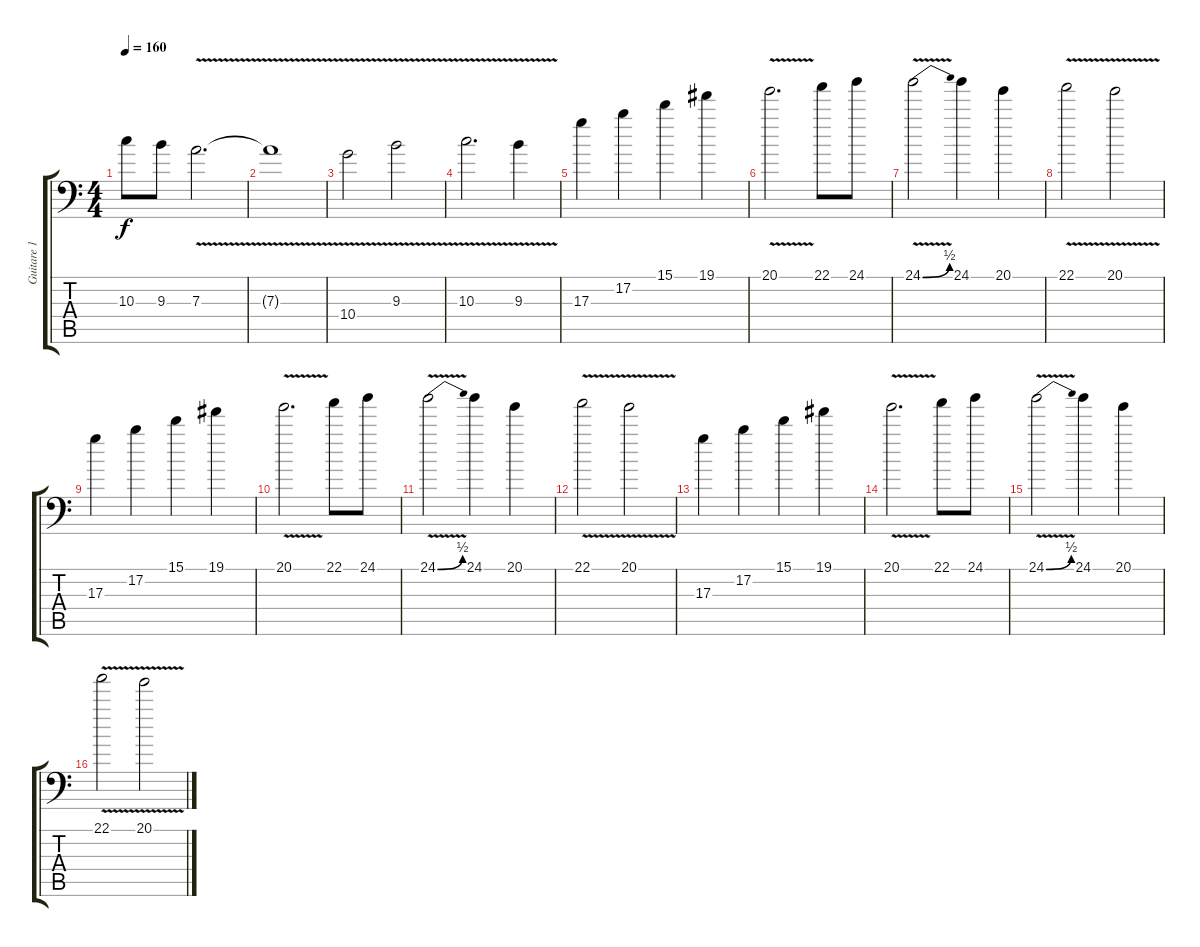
\track ("Guitare 1" "Guitare 1") {instrument distortionguitar}
\staff {score tabs}
\tuning (B3 Gb3 D3 A2 E2 A1) {hide}
\ts (4 4)
\tempo 160
\clef f4
\ks c
10.3.8{dy f} 9.3.8 7.3{v}.2{d} |
7.3{t}.1 |
10.4{v}.2 9.3{v}.2 |
10.3{v}.2{d} 9.3{v}.4 |
17.3.4 17.2.4 15.1.4 19.1.4 |
20.1{v}.2{d} 22.1.8 24.1.8 |
24.1{be (bend 0 0 60 2) v}.2 24.1.4 20.1.4 |
22.1{v}.2 20.1{v}.2 |
17.3.4 17.2.4 15.1.4 19.1.4 |
20.1{v}.2{d} 22.1.8 24.1.8 |
24.1{be (bend 0 0 60 2) v}.2 24.1.4 20.1.4 |
22.1{v}.2 20.1{v}.2 |
17.3.4 17.2.4 15.1.4 19.1.4 |
20.1{v}.2{d} 22.1.8 24.1.8 |
24.1{be (bend 0 0 60 2) v}.2 24.1.4 20.1.4 |
22.1{v}.2 20.1{v}.2
